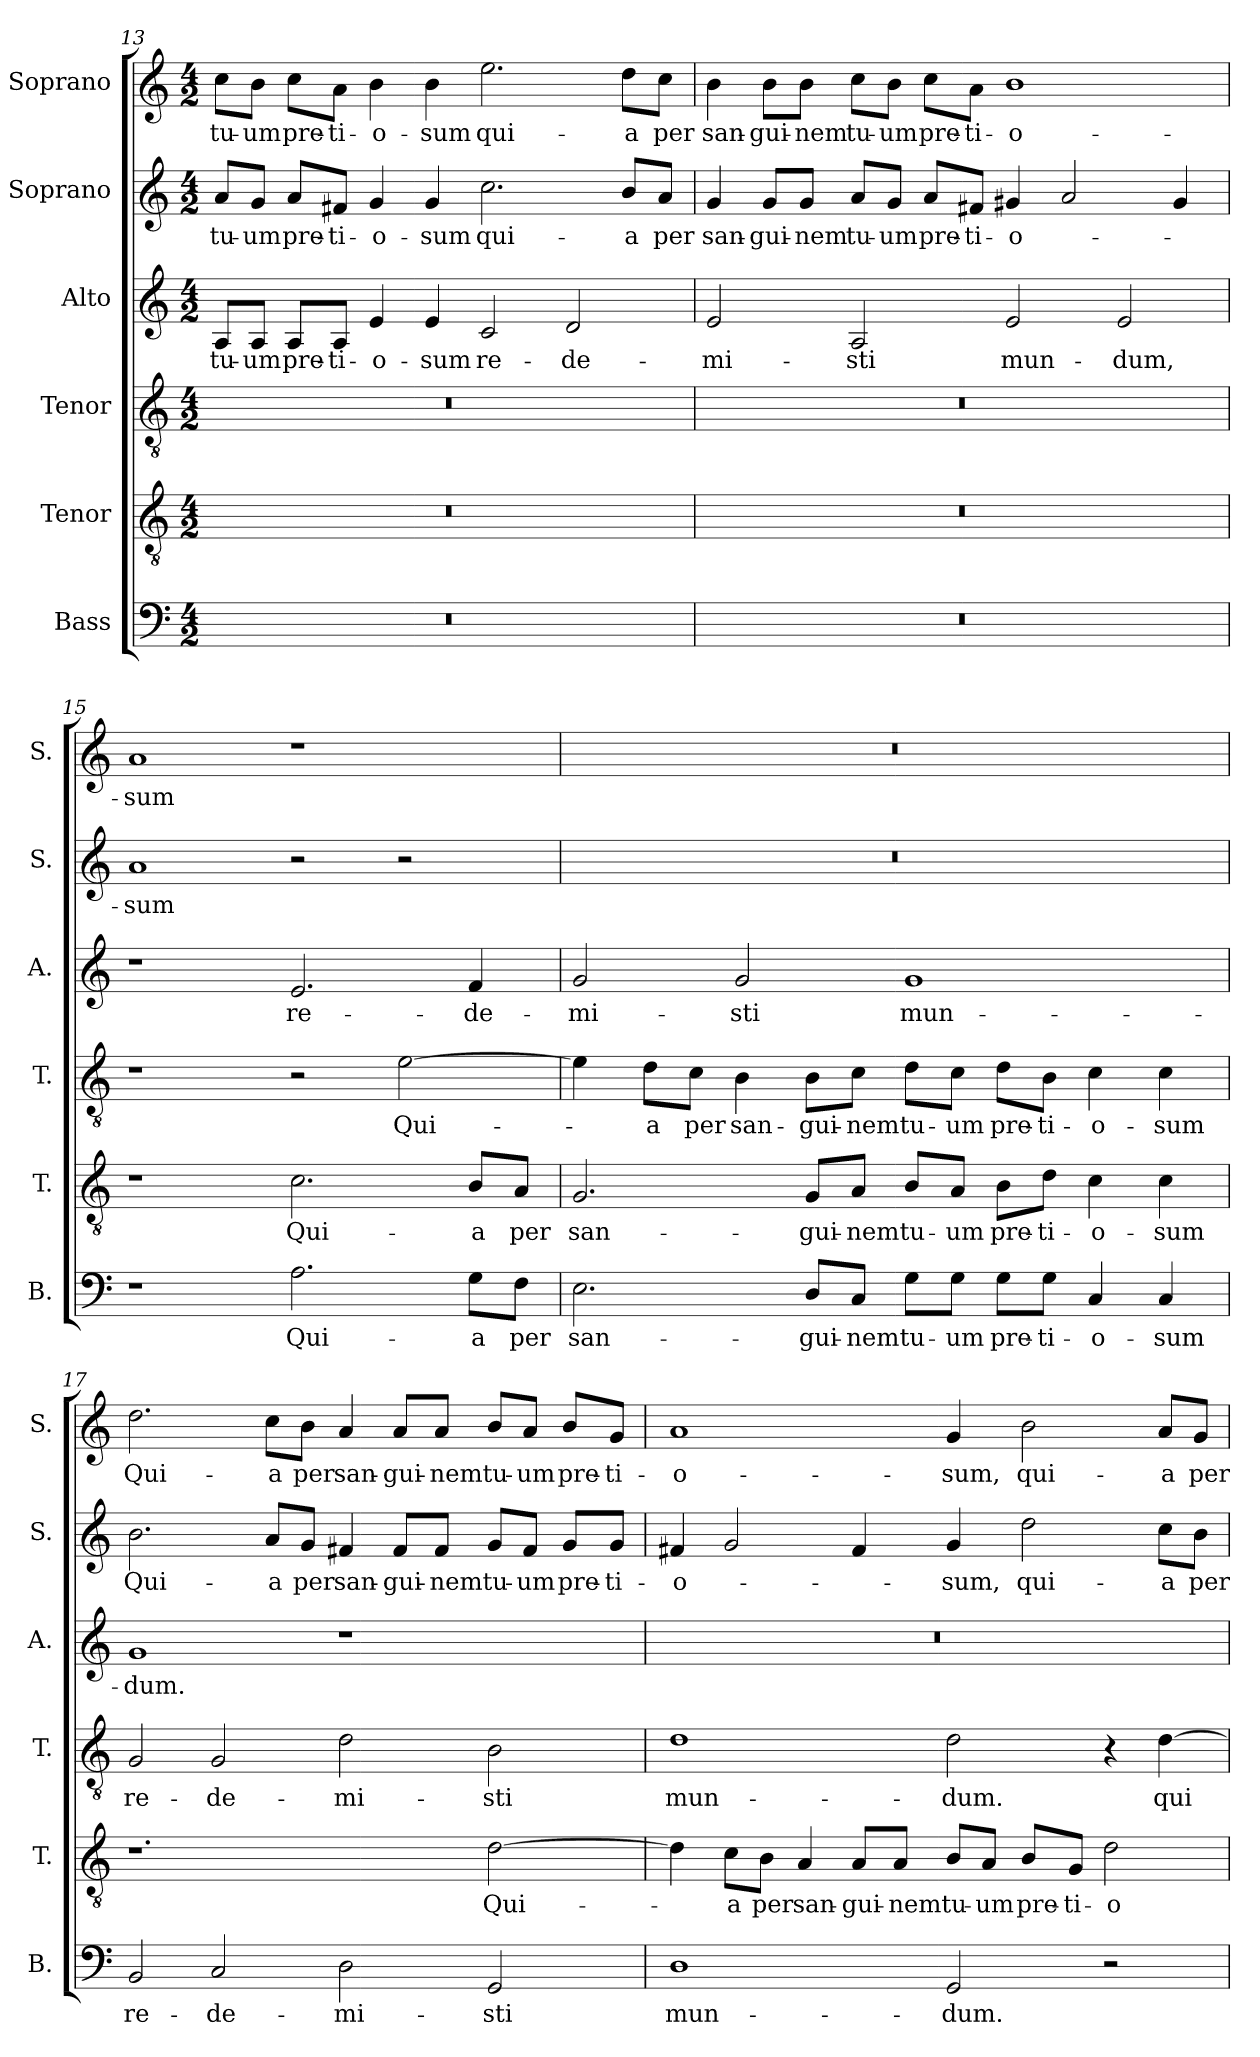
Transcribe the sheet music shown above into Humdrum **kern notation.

**kern	**text	**kern	**text	**kern	**text	**kern	**text	**kern	**text	**kern	**text
*part6	*part6	*part5	*part5	*part4	*part4	*part3	*part3	*part2	*part2	*part1	*part1
*staff6	*staff6	*staff5	*staff5	*staff4	*staff4	*staff3	*staff3	*staff2	*staff2	*staff1	*staff1
*I"Bass	*	*I"Tenor	*	*I"Tenor	*	*I"Alto	*	*I"Soprano	*	*I"Soprano	*
*I'B.	*	*I'T.	*	*I'T.	*	*I'A.	*	*I'S.	*	*I'S.	*
*clefF4	*	*clefGv2	*	*clefGv2	*	*clefG2	*	*clefG2	*	*clefG2	*
*k[]	*	*k[]	*	*k[]	*	*k[]	*	*k[]	*	*k[]	*
*M4/2	*	*M4/2	*	*M4/2	*	*M4/2	*	*M4/2	*	*M4/2	*
=13	=13	=13	=13	=13	=13	=13	=13	=13	=13	=13	=13
!	!	!	!	!	!	!	!LO:LY:b	!	!LO:LY:b	!	!LO:LY:b
0r	.	0r	.	0r	.	8A/L	tu-	8a/L	tu-	8cc\L	tu-
!	!	!	!	!	!	!	!LO:LY:b	!	!LO:LY:b	!	!LO:LY:b
.	.	.	.	.	.	8A/J	-um	8g/J	-um	8b\J	-um
!	!	!	!	!	!	!	!LO:LY:b	!	!LO:LY:b	!	!LO:LY:b
.	.	.	.	.	.	8A/L	pre-	8a/L	pre-	8cc\L	pre-
!	!	!	!	!	!	!	!LO:LY:b	!	!LO:LY:b	!	!LO:LY:b
.	.	.	.	.	.	8A/J	-ti-	8f#X/J	-ti-	8a\J	-ti-
!	!	!	!	!	!	!	!LO:LY:b	!	!LO:LY:b	!	!LO:LY:b
.	.	.	.	.	.	4e/	-o-	4g/	-o-	4b\	-o-
!	!	!	!	!	!	!	!LO:LY:b	!	!LO:LY:b	!	!LO:LY:b
.	.	.	.	.	.	4e/	-sum	4g/	-sum	4b\	-sum
!	!	!	!	!	!	!	!LO:LY:b	!	!LO:LY:b	!	!LO:LY:b
.	.	.	.	.	.	2c/	re-	2.cc\	qui-	2.ee\	qui-
!	!	!	!	!	!	!	!LO:LY:b	!	!	!	!
.	.	.	.	.	.	2d/	-de-	.	.	.	.
!	!	!	!	!	!	!	!	!	!LO:LY:b	!	!LO:LY:b
.	.	.	.	.	.	.	.	8b/L	-a	8dd\L	-a
!	!	!	!	!	!	!	!	!	!LO:LY:b	!	!LO:LY:b
.	.	.	.	.	.	.	.	8a/J	per	8cc\J	per
!!LO:LB:g=z
=14	=14	=14	=14	=14	=14	=14	=14	=14	=14	=14	=14
!	!	!	!	!	!	!	!LO:LY:b	!	!LO:LY:b	!	!LO:LY:b
0r	.	0r	.	0r	.	2e/	-mi-	4g/	san-	4b\	san-
!	!	!	!	!	!	!	!	!	!LO:LY:b	!	!LO:LY:b
.	.	.	.	.	.	.	.	8g/L	-gui-	8b\L	-gui-
!	!	!	!	!	!	!	!	!	!LO:LY:b	!	!LO:LY:b
.	.	.	.	.	.	.	.	8g/J	-nem	8b\J	-nem
!	!	!	!	!	!	!	!LO:LY:b	!	!LO:LY:b	!	!LO:LY:b
.	.	.	.	.	.	2A/	-sti	8a/L	tu-	8cc\L	tu-
!	!	!	!	!	!	!	!	!	!LO:LY:b	!	!LO:LY:b
.	.	.	.	.	.	.	.	8g/J	-um	8b\J	-um
!	!	!	!	!	!	!	!	!	!LO:LY:b	!	!LO:LY:b
.	.	.	.	.	.	.	.	8a/L	pre-	8cc\L	pre-
!	!	!	!	!	!	!	!	!	!LO:LY:b	!	!LO:LY:b
.	.	.	.	.	.	.	.	8f#X/J	-ti-	8a\J	-ti-
!	!	!	!	!	!	!	!LO:LY:b	!	!LO:LY:b	!	!LO:LY:b
.	.	.	.	.	.	2e/	mun-	4g#X/	-o-	1b	-o-
.	.	.	.	.	.	.	.	2a/	.	.	.
!	!	!	!	!	!	!	!LO:LY:b	!	!	!	!
.	.	.	.	.	.	2e/	-dum,	.	.	.	.
.	.	.	.	.	.	.	.	4g#/	.	.	.
=15	=15	=15	=15	=15	=15	=15	=15	=15	=15	=15	=15
!	!	!	!	!	!	!	!	!	!LO:LY:b	!	!LO:LY:b
1r	.	1r	.	1r	.	1r	.	1a	-sum	1a	-sum
!	!LO:LY:b	!	!LO:LY:b	!	!	!	!LO:LY:b	!	!	!	!
2.A\	Qui-	2.c\	Qui-	2r	.	2.e/	re-	2r	.	1r	.
!	!	!	!	!	!LO:LY:b	!	!	!	!	!	!
.	.	.	.	[2e\	Qui-	.	.	2r	.	.	.
!	!LO:LY:b	!	!LO:LY:b	!	!	!	!LO:LY:b	!	!	!	!
8G\L	-a	8B/L	-a	.	.	4f/	-de-	.	.	.	.
!	!LO:LY:b	!	!LO:LY:b	!	!	!	!	!	!	!	!
8F\J	per	8A/J	per	.	.	.	.	.	.	.	.
=16	=16	=16	=16	=16	=16	=16	=16	=16	=16	=16	=16
!	!LO:LY:b	!	!LO:LY:b	!	!	!	!LO:LY:b	!	!	!	!
2.E\	san-	2.G/	san-	4e\]	.	2g/	-mi-	0r	.	0r	.
!	!	!	!	!	!LO:LY:b	!	!	!	!	!	!
.	.	.	.	8d\L	-a	.	.	.	.	.	.
!	!	!	!	!	!LO:LY:b	!	!	!	!	!	!
.	.	.	.	8c\J	per	.	.	.	.	.	.
!	!	!	!	!	!LO:LY:b	!	!LO:LY:b	!	!	!	!
.	.	.	.	4B\	san-	2g/	-sti	.	.	.	.
!	!LO:LY:b	!	!LO:LY:b	!	!LO:LY:b	!	!	!	!	!	!
8D/L	-gui-	8G/L	-gui-	8B\L	-gui-	.	.	.	.	.	.
!	!LO:LY:b	!	!LO:LY:b	!	!LO:LY:b	!	!	!	!	!	!
8C/J	-nem	8A/J	-nem	8c\J	-nem	.	.	.	.	.	.
!	!LO:LY:b	!	!LO:LY:b	!	!LO:LY:b	!	!LO:LY:b	!	!	!	!
8G\L	tu-	8B/L	tu-	8d\L	tu-	1g	mun-	.	.	.	.
!	!LO:LY:b	!	!LO:LY:b	!	!LO:LY:b	!	!	!	!	!	!
8G\J	-um	8A/J	-um	8c\J	-um	.	.	.	.	.	.
!	!LO:LY:b	!	!LO:LY:b	!	!LO:LY:b	!	!	!	!	!	!
8G\L	pre-	8B\L	pre-	8d\L	pre-	.	.	.	.	.	.
!	!LO:LY:b	!	!LO:LY:b	!	!LO:LY:b	!	!	!	!	!	!
8G\J	-ti-	8d\J	-ti-	8B\J	-ti-	.	.	.	.	.	.
!	!LO:LY:b	!	!LO:LY:b	!	!LO:LY:b	!	!	!	!	!	!
4C/	-o-	4c\	-o-	4c\	-o-	.	.	.	.	.	.
!	!LO:LY:b	!	!LO:LY:b	!	!LO:LY:b	!	!	!	!	!	!
4C/	-sum	4c\	-sum	4c\	-sum	.	.	.	.	.	.
!!LO:PB:g=z
=17	=17	=17	=17	=17	=17	=17	=17	=17	=17	=17	=17
!	!LO:LY:b	!	!	!	!LO:LY:b	!	!LO:LY:b	!	!LO:LY:b	!	!LO:LY:b
2BB/	re-	1.r	.	2G/	re-	1g	-dum.	2.b\	Qui-	2.dd\	Qui-
!	!LO:LY:b	!	!	!	!LO:LY:b	!	!	!	!	!	!
2C/	-de-	.	.	2G/	-de-	.	.	.	.	.	.
!	!	!	!	!	!	!	!	!	!LO:LY:b	!	!LO:LY:b
.	.	.	.	.	.	.	.	8a/L	-a	8cc\L	-a
!	!	!	!	!	!	!	!	!	!LO:LY:b	!	!LO:LY:b
.	.	.	.	.	.	.	.	8g/J	per	8b\J	per
!	!LO:LY:b	!	!	!	!LO:LY:b	!	!	!	!LO:LY:b	!	!LO:LY:b
2D\	-mi-	.	.	2d\	-mi-	1r	.	4f#X/	san-	4a/	san-
!	!	!	!	!	!	!	!	!	!LO:LY:b	!	!LO:LY:b
.	.	.	.	.	.	.	.	8f#/L	-gui-	8a/L	-gui-
!	!	!	!	!	!	!	!	!	!LO:LY:b	!	!LO:LY:b
.	.	.	.	.	.	.	.	8f#/J	-nem	8a/J	-nem
!	!LO:LY:b	!	!LO:LY:b	!	!LO:LY:b	!	!	!	!LO:LY:b	!	!LO:LY:b
2GG/	-sti	[2d\	Qui-	2B\	-sti	.	.	8g/L	tu-	8b/L	tu-
!	!	!	!	!	!	!	!	!	!LO:LY:b	!	!LO:LY:b
.	.	.	.	.	.	.	.	8f#/J	-um	8a/J	-um
!	!	!	!	!	!	!	!	!	!LO:LY:b	!	!LO:LY:b
.	.	.	.	.	.	.	.	8g/L	pre-	8b/L	pre-
!	!	!	!	!	!	!	!	!	!LO:LY:b	!	!LO:LY:b
.	.	.	.	.	.	.	.	8g/J	-ti-	8g/J	-ti-
=18	=18	=18	=18	=18	=18	=18	=18	=18	=18	=18	=18
!	!LO:LY:b	!	!	!	!LO:LY:b	!	!	!	!LO:LY:b	!	!LO:LY:b
1D	mun-	4d\]	.	1d	mun-	0r	.	4f#X/	-o-	1a	-o-
!	!	!	!LO:LY:b	!	!	!	!	!	!	!	!
.	.	8c\L	-a	.	.	.	.	2g/	.	.	.
!	!	!	!LO:LY:b	!	!	!	!	!	!	!	!
.	.	8B\J	per	.	.	.	.	.	.	.	.
!	!	!	!LO:LY:b	!	!	!	!	!	!	!	!
.	.	4A/	san-	.	.	.	.	.	.	.	.
!	!	!	!LO:LY:b	!	!	!	!	!	!	!	!
.	.	8A/L	-gui-	.	.	.	.	4f#/	.	.	.
!	!	!	!LO:LY:b	!	!	!	!	!	!	!	!
.	.	8A/J	-nem	.	.	.	.	.	.	.	.
!	!LO:LY:b	!	!LO:LY:b	!	!LO:LY:b	!	!	!	!LO:LY:b	!	!LO:LY:b
2GG/	-dum.	8B/L	tu-	2d\	-dum.	.	.	4g/	-sum,	4g/	-sum,
!	!	!	!LO:LY:b	!	!	!	!	!	!	!	!
.	.	8A/J	-um	.	.	.	.	.	.	.	.
!	!	!	!LO:LY:b	!	!	!	!	!	!LO:LY:b	!	!LO:LY:b
.	.	8B/L	pre-	.	.	.	.	2dd\	qui-	2b\	qui-
!	!	!	!LO:LY:b	!	!	!	!	!	!	!	!
.	.	8G/J	-ti-	.	.	.	.	.	.	.	.
!	!	!	!LO:LY:b	!	!	!	!	!	!	!	!
2r	.	2d\	-o-	4r	.	.	.	.	.	.	.
!	!	!	!	!	!LO:LY:b	!	!	!	!LO:LY:b	!	!LO:LY:b
.	.	.	.	[4d\	qui-	.	.	8cc\L	-a	8a/L	-a
!	!	!	!	!	!	!	!	!	!LO:LY:b	!	!LO:LY:b
.	.	.	.	.	.	.	.	8b\J	per	8g/J	per
=	=	=	=	=	=	=	=	=	=	=	=
*-	*-	*-	*-	*-	*-	*-	*-	*-	*-	*-	*-
